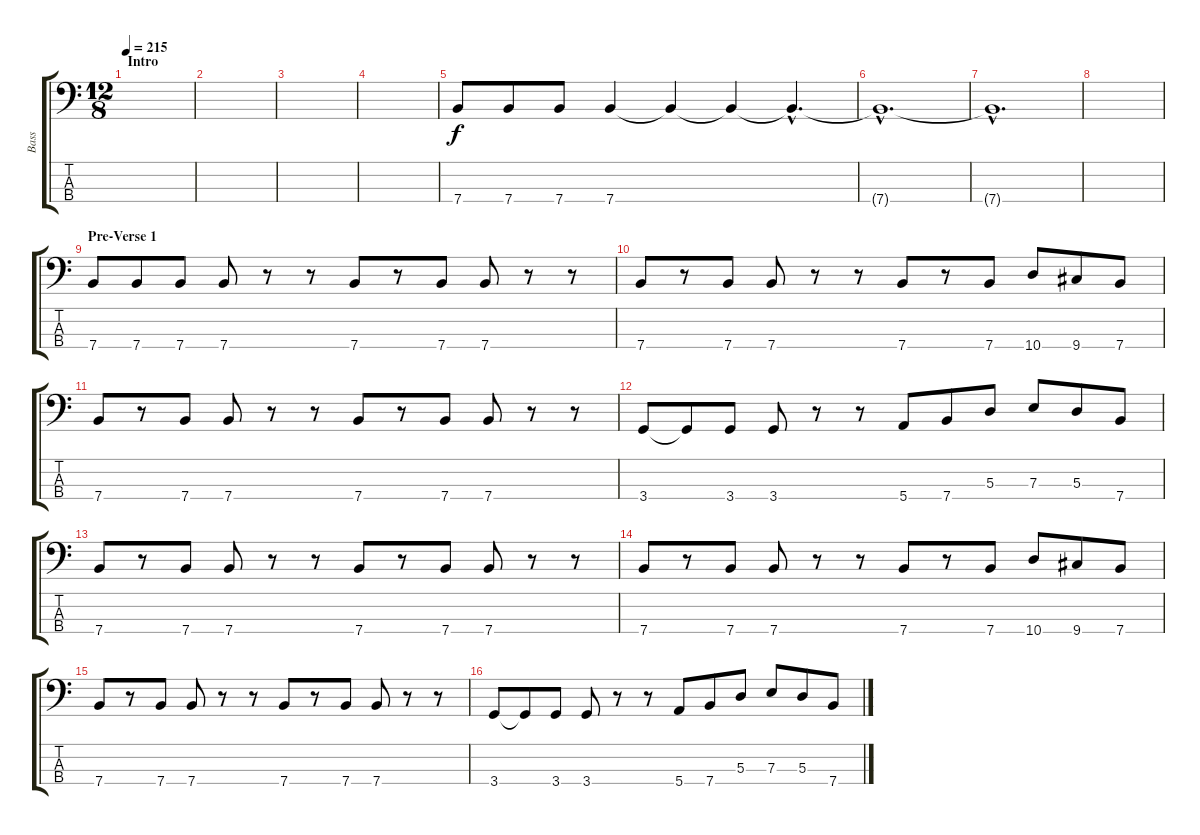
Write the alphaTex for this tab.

\track ("Bass" "Bass") {instrument electricbassfinger}
\staff {score tabs}
\tuning (G2 D2 A1 E1) {hide}
\ts (12 8)
\section ("" "Intro")
\tempo 215
\clef f4
\ks c
|
|
|
|
7.4.8 7.4.8 7.4.8 7.4.4 7.4{t}.4 7.4{t}.4 7.4{hac t}.4{d} |
7.4{hac t}.1{d} |
7.4{hac t}.1{d} |
|
\section ("" "Pre-Verse 1")
7.4.8 7.4.8 7.4.8 7.4.8 r.8 r.8 7.4.8 r.8 7.4.8 7.4.8 r.8 r.8 |
7.4.8 r.8 7.4.8 7.4.8 r.8 r.8 7.4.8 r.8 7.4.8 10.4.8 9.4.8 7.4.8 |
7.4.8 r.8 7.4.8 7.4.8 r.8 r.8 7.4.8 r.8 7.4.8 7.4.8 r.8 r.8 |
3.4.8 3.4{t}.8 3.4.8 3.4.8 r.8 r.8 5.4.8 7.4.8 5.3.8 7.3.8 5.3.8 7.4.8 |
7.4.8 r.8 7.4.8 7.4.8 r.8 r.8 7.4.8 r.8 7.4.8 7.4.8 r.8 r.8 |
7.4.8 r.8 7.4.8 7.4.8 r.8 r.8 7.4.8 r.8 7.4.8 10.4.8 9.4.8 7.4.8 |
7.4.8 r.8 7.4.8 7.4.8 r.8 r.8 7.4.8 r.8 7.4.8 7.4.8 r.8 r.8 |
3.4.8 3.4{t}.8 3.4.8 3.4.8 r.8 r.8 5.4.8 7.4.8 5.3.8 7.3.8 5.3.8 7.4.8
